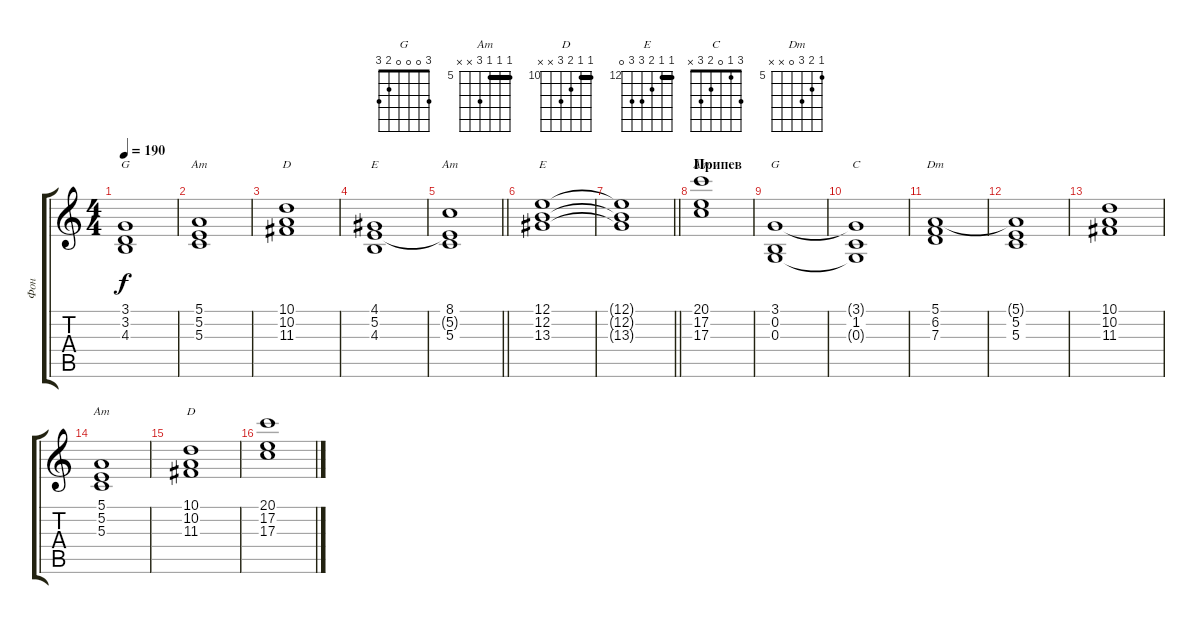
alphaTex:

\track ("Фон" "Фон") {instrument pad2warm}
\staff {score tabs}
\tuning (E4 B3 G3 D3 A2 E2) {hide}
\chord ("G" 3 3 4 5 5 3) {barre 3}
\chord ("Am" 5 5 5 7 0 x) {firstfret 5 barre 5}
\chord ("D" 10 10 11 12 12 10) {firstfret 10 barre 10}
\chord ("E" 4 5 4 6 7 0) {firstfret 4 barre 4}
\chord ("Am" 8 5 5 7 x x) {firstfret 5 barre 5}
\chord ("E" 12 12 13 14 14 0) {firstfret 12 barre 12}
\chord ("Am" 20 17 17 19 19 17) {firstfret 17 barre 17}
\chord ("G" 3 0 0 0 2 3)
\chord ("C" 3 1 0 2 3 x)
\chord ("Dm" 5 6 7 0 x x) {firstfret 5}
\chord ("Am" 5 5 5 7 x x) {firstfret 5 barre 5}
\chord ("D" 10 10 11 12 x x) {firstfret 10 barre 10}
\ts (4 4)
\tempo 190
\clef g2
\ks c
(3.1 3.2{t} 4.3).1{ch "G" dy f} |
(5.1 5.2 5.3).1{ch "Am"} |
(10.1 10.2 11.3).1{ch "D"} |
(4.1 5.2 4.3).1{ch "E"} |
\barLineRight lightlight
(8.1 5.2{t} 5.3).1{ch "Am"} |
\section ("" "")
(12.1 12.2 13.3).1{ch "E"} |
\barLineRight lightlight
(12.1{t} 12.2{t} 13.3{t}).1 |
\section ("" "Припев")
(20.1 17.2 17.3).1{ch "Am"} |
(3.1 0.2 0.3).1{ch "G"} |
(3.1{t} 1.2 0.3{t}).1{ch "C"} |
(5.1 6.2 7.3).1{ch "Dm"} |
(5.1{t} 5.2 5.3).1 |
(10.1 10.2 11.3).1 |
(5.1 5.2 5.3).1{ch "Am"} |
(10.1 10.2 11.3).1{ch "D"} |
(20.1 17.2 17.3).1
